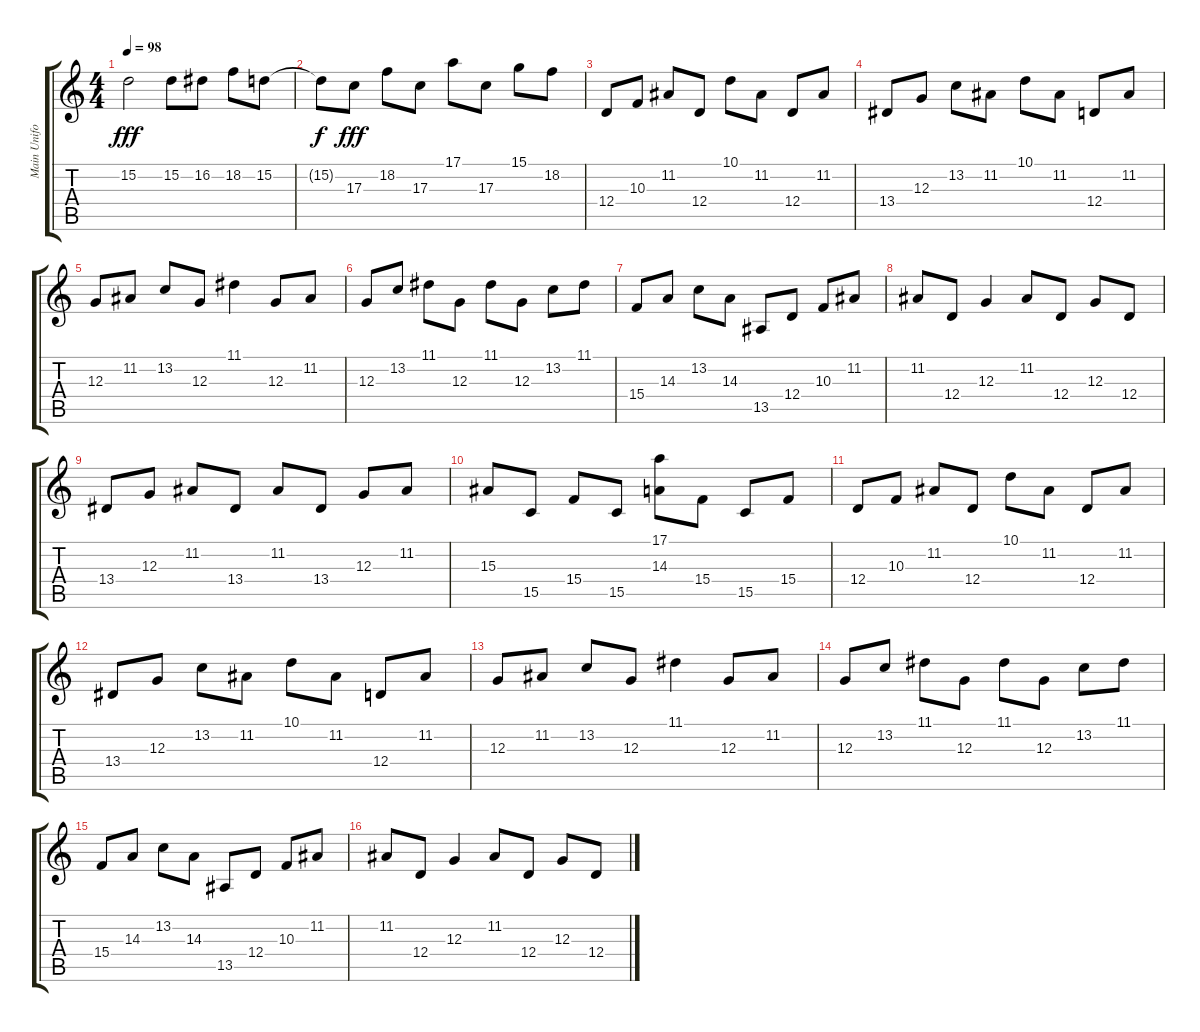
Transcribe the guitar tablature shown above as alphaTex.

\track ("Main Uniform Synth" "Main Unifo") {instrument lead6voice}
\staff {score tabs}
\tuning (E4 B3 G3 D3 A2 E2) {hide}
\ts (4 4)
\tempo 98
\clef g2
\ks c
15.2.2{dy fff} 15.2.8 16.2.8 18.2.8 15.2.8 |
15.2{t}.8{dy f} 17.3.8{dy fff} 18.2.8 17.3.8 17.1.8 17.3.8 15.1.8 18.2.8 |
12.4.8 10.3.8 11.2.8 12.4.8 10.1.8 11.2.8 12.4.8 11.2.8 |
13.4.8 12.3.8 13.2.8 11.2.8 10.1.8 11.2.8 12.4.8 11.2.8 |
12.3.8 11.2.8 13.2.8 12.3.8 11.1.4 12.3.8 11.2.8 |
12.3.8 13.2.8 11.1.8 12.3.8 11.1.8 12.3.8 13.2.8 11.1.8 |
15.4.8 14.3.8 13.2.8 14.3.8 13.5.8 12.4.8 10.3.8 11.2.8 |
11.2.8 12.4.8 12.3.4 11.2.8 12.4.8 12.3.8 12.4.8 |
13.4.8 12.3.8 11.2.8 13.4.8 11.2.8 13.4.8 12.3.8 11.2.8 |
15.3.8 15.5.8 15.4.8 15.5.8 (17.1 14.3).8 15.4.8 15.5.8 15.4.8 |
12.4.8 10.3.8 11.2.8 12.4.8 10.1.8 11.2.8 12.4.8 11.2.8 |
13.4.8 12.3.8 13.2.8 11.2.8 10.1.8 11.2.8 12.4.8 11.2.8 |
12.3.8 11.2.8 13.2.8 12.3.8 11.1.4 12.3.8 11.2.8 |
12.3.8 13.2.8 11.1.8 12.3.8 11.1.8 12.3.8 13.2.8 11.1.8 |
15.4.8 14.3.8 13.2.8 14.3.8 13.5.8 12.4.8 10.3.8 11.2.8 |
11.2.8 12.4.8 12.3.4 11.2.8 12.4.8 12.3.8 12.4.8
